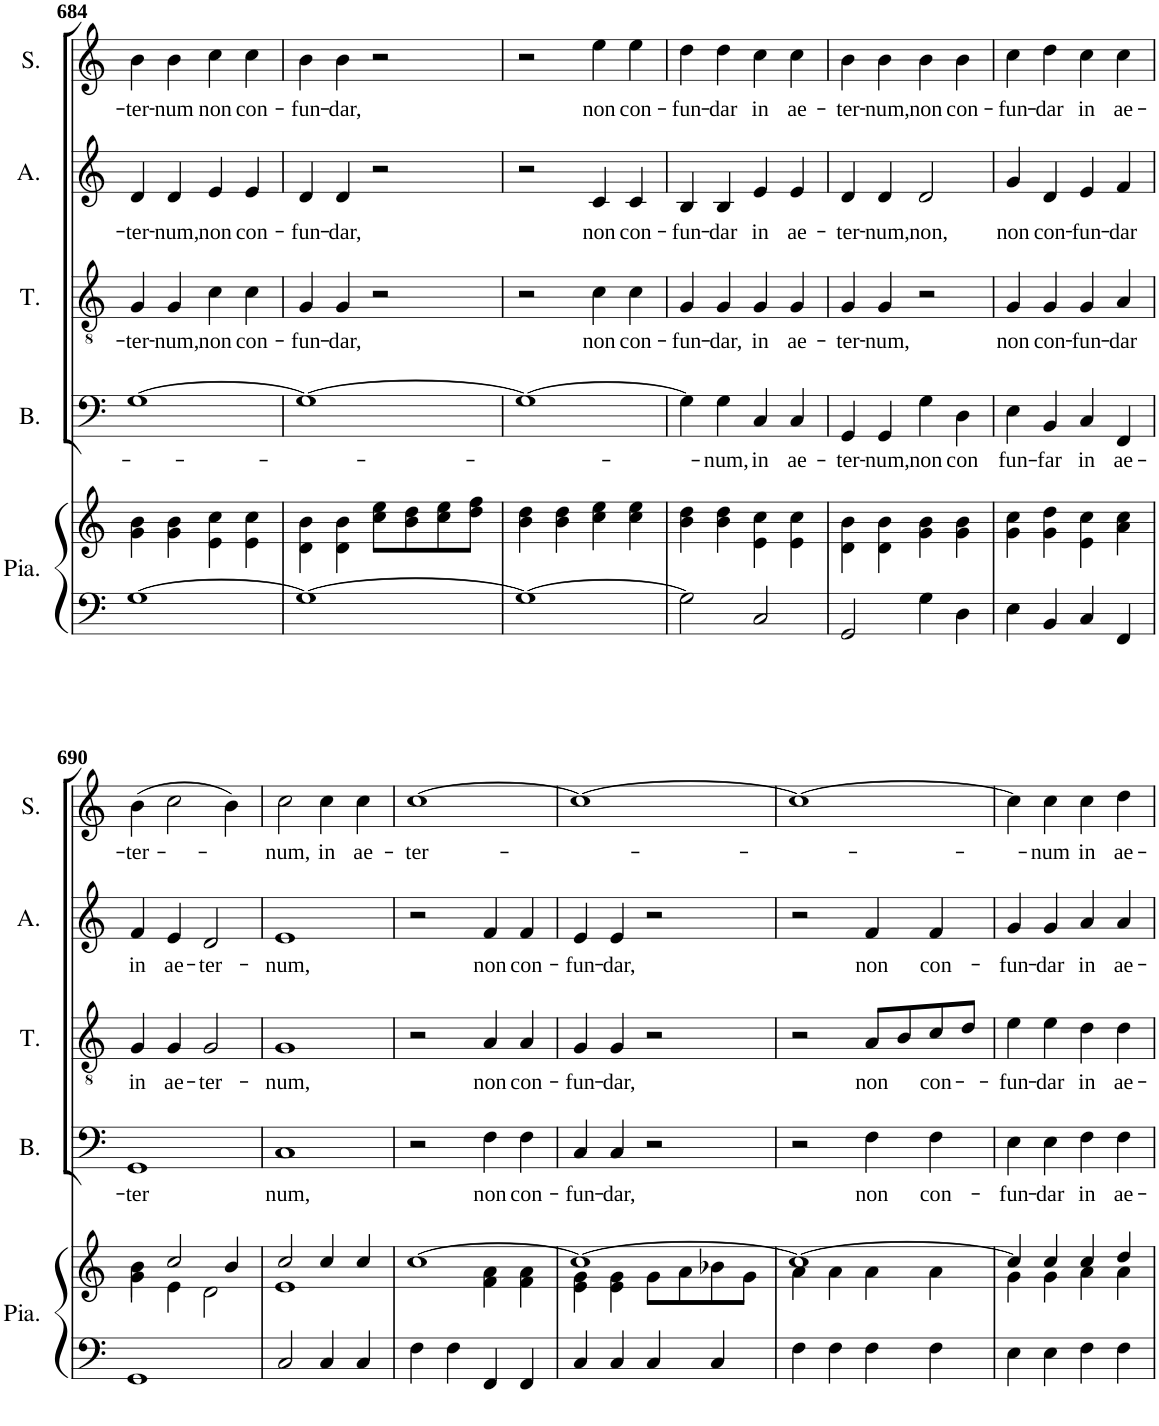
**kern	**kern	**kern	**text	**kern	**text	**kern	**text	**kern	**text
*part5	*part5	*part4	*part4	*part3	*part3	*part2	*part2	*part1	*part1
*staff6	*staff5	*staff4	*staff4	*staff3	*staff3	*staff2	*staff2	*staff1	*staff1
*I"Piano	*	*I"Basse	*	*I"Ténor	*	*I"Alto	*	*I"Soprano	*
*I'Pia.	*	*I'B.	*	*I'T.	*	*I'A.	*	*I'S.	*
!!LO:PB:g=z
*clefF4	*clefG2	*clefF4	*	*clefGv2	*	*clefG2	*	*clefG2	*
*k[]	*k[]	*k[]	*	*k[]	*	*k[]	*	*k[]	*
*M2/2	*M2/2	*M2/2	*	*M2/2	*	*M2/2	*	*M2/2	*
=684	=684	=684	=684	=684	=684	=684	=684	=684	=684
!	!	!	!	!	!LO:LY:b	!	!LO:LY:b	!	!LO:LY:b
[1G	4g\ 4b\	[1G	.	4G/	ter-	4d/	ter-	4b\	ter-
!	!	!	!	!	!LO:LY:b	!	!LO:LY:b	!	!LO:LY:b
.	4g\ 4b\	.	.	4G/	num,	4d/	num,	4b\	num
!	!	!	!	!	!LO:LY:b	!	!LO:LY:b	!	!LO:LY:b
.	4e\ 4cc\	.	.	4c\	non	4e/	non	4cc\	non
!	!	!	!	!	!LO:LY:b	!	!LO:LY:b	!	!LO:LY:b
.	4e\ 4cc\	.	.	4c\	con-	4e/	con-	4cc\	con-
=685	=685	=685	=685	=685	=685	=685	=685	=685	=685
!	!	!	!	!	!LO:LY:b	!	!LO:LY:b	!	!LO:LY:b
1G_	4d\ 4b\	1G_	.	4G/	fun-	4d/	fun-	4b\	fun-
!	!	!	!	!	!LO:LY:b	!	!LO:LY:b	!	!LO:LY:b
.	4d\ 4b\	.	.	4G/	dar,	4d/	dar,	4b\	dar,
.	8cc\ 8ee\L	.	.	2r	.	2r	.	2r	.
.	8b\ 8dd\	.	.	.	.	.	.	.	.
.	8cc\ 8ee\	.	.	.	.	.	.	.	.
.	8dd\ 8ff\J	.	.	.	.	.	.	.	.
=686	=686	=686	=686	=686	=686	=686	=686	=686	=686
1G_	4b\ 4dd\	1G_	.	2r	.	2r	.	2r	.
.	4b\ 4dd\	.	.	.	.	.	.	.	.
!	!	!	!	!	!LO:LY:b	!	!LO:LY:b	!	!LO:LY:b
.	4cc\ 4ee\	.	.	4c\	non	4c/	non	4ee\	non
!	!	!	!	!	!LO:LY:b	!	!LO:LY:b	!	!LO:LY:b
.	4cc\ 4ee\	.	.	4c\	con-	4c/	con-	4ee\	con-
=687	=687	=687	=687	=687	=687	=687	=687	=687	=687
!	!	!	!	!	!LO:LY:b	!	!LO:LY:b	!	!LO:LY:b
2G\]	4b\ 4dd\	4G\]	.	4G/	fun-	4B/	fun-	4dd\	fun-
!	!	!	!LO:LY:b	!	!LO:LY:b	!	!LO:LY:b	!	!LO:LY:b
.	4b\ 4dd\	4G\	num,	4G/	dar,	4B/	dar	4dd\	dar
!	!	!	!LO:LY:b	!	!LO:LY:b	!	!LO:LY:b	!	!LO:LY:b
2C/	4e\ 4cc\	4C/	in	4G/	in	4e/	in	4cc\	in
!	!	!	!LO:LY:b	!	!LO:LY:b	!	!LO:LY:b	!	!LO:LY:b
.	4e\ 4cc\	4C/	ae-	4G/	ae-	4e/	ae-	4cc\	ae-
=688	=688	=688	=688	=688	=688	=688	=688	=688	=688
!	!	!	!LO:LY:b	!	!LO:LY:b	!	!LO:LY:b	!	!LO:LY:b
2GG/	4d\ 4b\	4GG/	ter-	4G/	ter-	4d/	ter-	4b\	ter-
!	!	!	!LO:LY:b	!	!LO:LY:b	!	!LO:LY:b	!	!LO:LY:b
.	4d\ 4b\	4GG/	num,	4G/	num,	4d/	num,	4b\	num,
!	!	!	!LO:LY:b	!	!	!	!LO:LY:b	!	!LO:LY:b
4G\	4g\ 4b\	4G\	non	2r	.	2d/	non,	4b\	non
!	!	!	!LO:LY:b	!	!	!	!	!	!LO:LY:b
4D\	4g\ 4b\	4D\	con	.	.	.	.	4b\	con-
=689	=689	=689	=689	=689	=689	=689	=689	=689	=689
!	!	!	!LO:LY:b	!	!LO:LY:b	!	!LO:LY:b	!	!LO:LY:b
4E\	4g\ 4cc\	4E\	fun-	4G/	non	4g/	non	4cc\	fun-
!	!	!	!LO:LY:b	!	!LO:LY:b	!	!LO:LY:b	!	!LO:LY:b
4BB/	4g\ 4dd\	4BB/	far	4G/	con-	4d/	con-	4dd\	dar
!	!	!	!LO:LY:b	!	!LO:LY:b	!	!LO:LY:b	!	!LO:LY:b
4C/	4e\ 4cc\	4C/	in	4G/	fun-	4e/	fun-	4cc\	in
!	!	!	!LO:LY:b	!	!LO:LY:b	!	!LO:LY:b	!	!LO:LY:b
4FF/	4a\ 4cc\	4FF/	ae-	4A/	dar	4f/	dar	4cc\	ae-
!!LO:LB:g=z
=690	=690	=690	=690	=690	=690	=690	=690	=690	=690
*	*^	*	*	*	*	*	*	*	*
!	!	!	!	!LO:LY:b	!	!LO:LY:b	!	!LO:LY:b	!	!LO:LY:b
1GG	4b\	4g\	1GG	ter	4G/	in	4f/	in	(>4b\	ter-
!	!	!	!	!	!	!LO:LY:b	!	!LO:LY:b	!	!
.	2cc/	4e\	.	.	4G/	ae-	4e/	ae-	2cc\	.
!	!	!	!	!	!	!LO:LY:b	!	!LO:LY:b	!	!
.	.	2d\	.	.	2G/	ter-	2d/	ter-	.	.
.	4b/	.	.	.	.	.	.	.	4b\)	.
=691	=691	=691	=691	=691	=691	=691	=691	=691	=691	=691
!	!	!	!	!LO:LY:b	!	!LO:LY:b	!	!LO:LY:b	!	!LO:LY:b
2C/	2cc/	1e	1C	num,	1G	num,	1e	num,	2cc\	num,
!	!	!	!	!	!	!	!	!	!	!LO:LY:b
4C/	4cc/	.	.	.	.	.	.	.	4cc\	in
!	!	!	!	!	!	!	!	!	!	!LO:LY:b
4C/	4cc/	.	.	.	.	.	.	.	4cc\	ae-
=692	=692	=692	=692	=692	=692	=692	=692	=692	=692	=692
!	!	!	!	!	!	!	!	!	!	!LO:LY:b
4F\	[1cc	2ryy	2r	.	2r	.	2r	.	[1cc	ter-
4F\	.	.	.	.	.	.	.	.	.	.
!	!	!	!	!LO:LY:b	!	!LO:LY:b	!	!LO:LY:b	!	!
4FF/	.	4f\ 4a\	4F\	non	4A/	non	4f/	non	.	.
!	!	!	!	!LO:LY:b	!	!LO:LY:b	!	!LO:LY:b	!	!
4FF/	.	4f\ 4a\	4F\	con-	4A/	con-	4f/	con-	.	.
=693	=693	=693	=693	=693	=693	=693	=693	=693	=693	=693
!	!	!	!	!LO:LY:b	!	!LO:LY:b	!	!LO:LY:b	!	!
4C/	1cc_	4e\ 4g\	4C/	fun-	4G/	fun-	4e/	fun-	1cc_	.
!	!	!	!	!LO:LY:b	!	!LO:LY:b	!	!LO:LY:b	!	!
4C/	.	4e\ 4g\	4C/	dar,	4G/	dar,	4e/	dar,	.	.
4C/	.	8g\L	2r	.	2r	.	2r	.	.	.
.	.	8a\	.	.	.	.	.	.	.	.
4C/	.	8b-X\	.	.	.	.	.	.	.	.
.	.	8g\J	.	.	.	.	.	.	.	.
=694	=694	=694	=694	=694	=694	=694	=694	=694	=694	=694
4F\	1cc_	4a\	2r	.	2r	.	2r	.	1cc_	.
4F\	.	4a\	.	.	.	.	.	.	.	.
!	!	!	!	!LO:LY:b	!	!LO:LY:b	!	!LO:LY:b	!	!
4F\	.	4a\	4F\	non	8A/L	non	4f/	non	.	.
.	.	.	.	.	8B/	.	.	.	.	.
!	!	!	!	!LO:LY:b	!	!LO:LY:b	!	!LO:LY:b	!	!
4F\	.	4a\	4F\	con-	8c/	con-	4f/	con-	.	.
.	.	.	.	.	8d/J	.	.	.	.	.
=695	=695	=695	=695	=695	=695	=695	=695	=695	=695	=695
!	!	!	!	!LO:LY:b	!	!LO:LY:b	!	!LO:LY:b	!	!
4E\	4cc/]	4g\	4E\	fun-	4e\	fun-	4g/	fun-	4cc\]	.
!	!	!	!	!LO:LY:b	!	!LO:LY:b	!	!LO:LY:b	!	!LO:LY:b
4E\	4cc/	4g\	4E\	dar	4e\	dar	4g/	dar	4cc\	num
!	!	!	!	!LO:LY:b	!	!LO:LY:b	!	!LO:LY:b	!	!LO:LY:b
4F\	4cc/	4a\	4F\	in	4d\	in	4a/	in	4cc\	in
!	!	!	!	!LO:LY:b	!	!LO:LY:b	!	!LO:LY:b	!	!LO:LY:b
4F\	4dd/	4a\	4F\	ae-	4d\	ae-	4a/	ae-	4dd\	ae-
*	*v	*v	*	*	*	*	*	*	*	*
=	=	=	=	=	=	=	=	=	=
*-	*-	*-	*-	*-	*-	*-	*-	*-	*-
